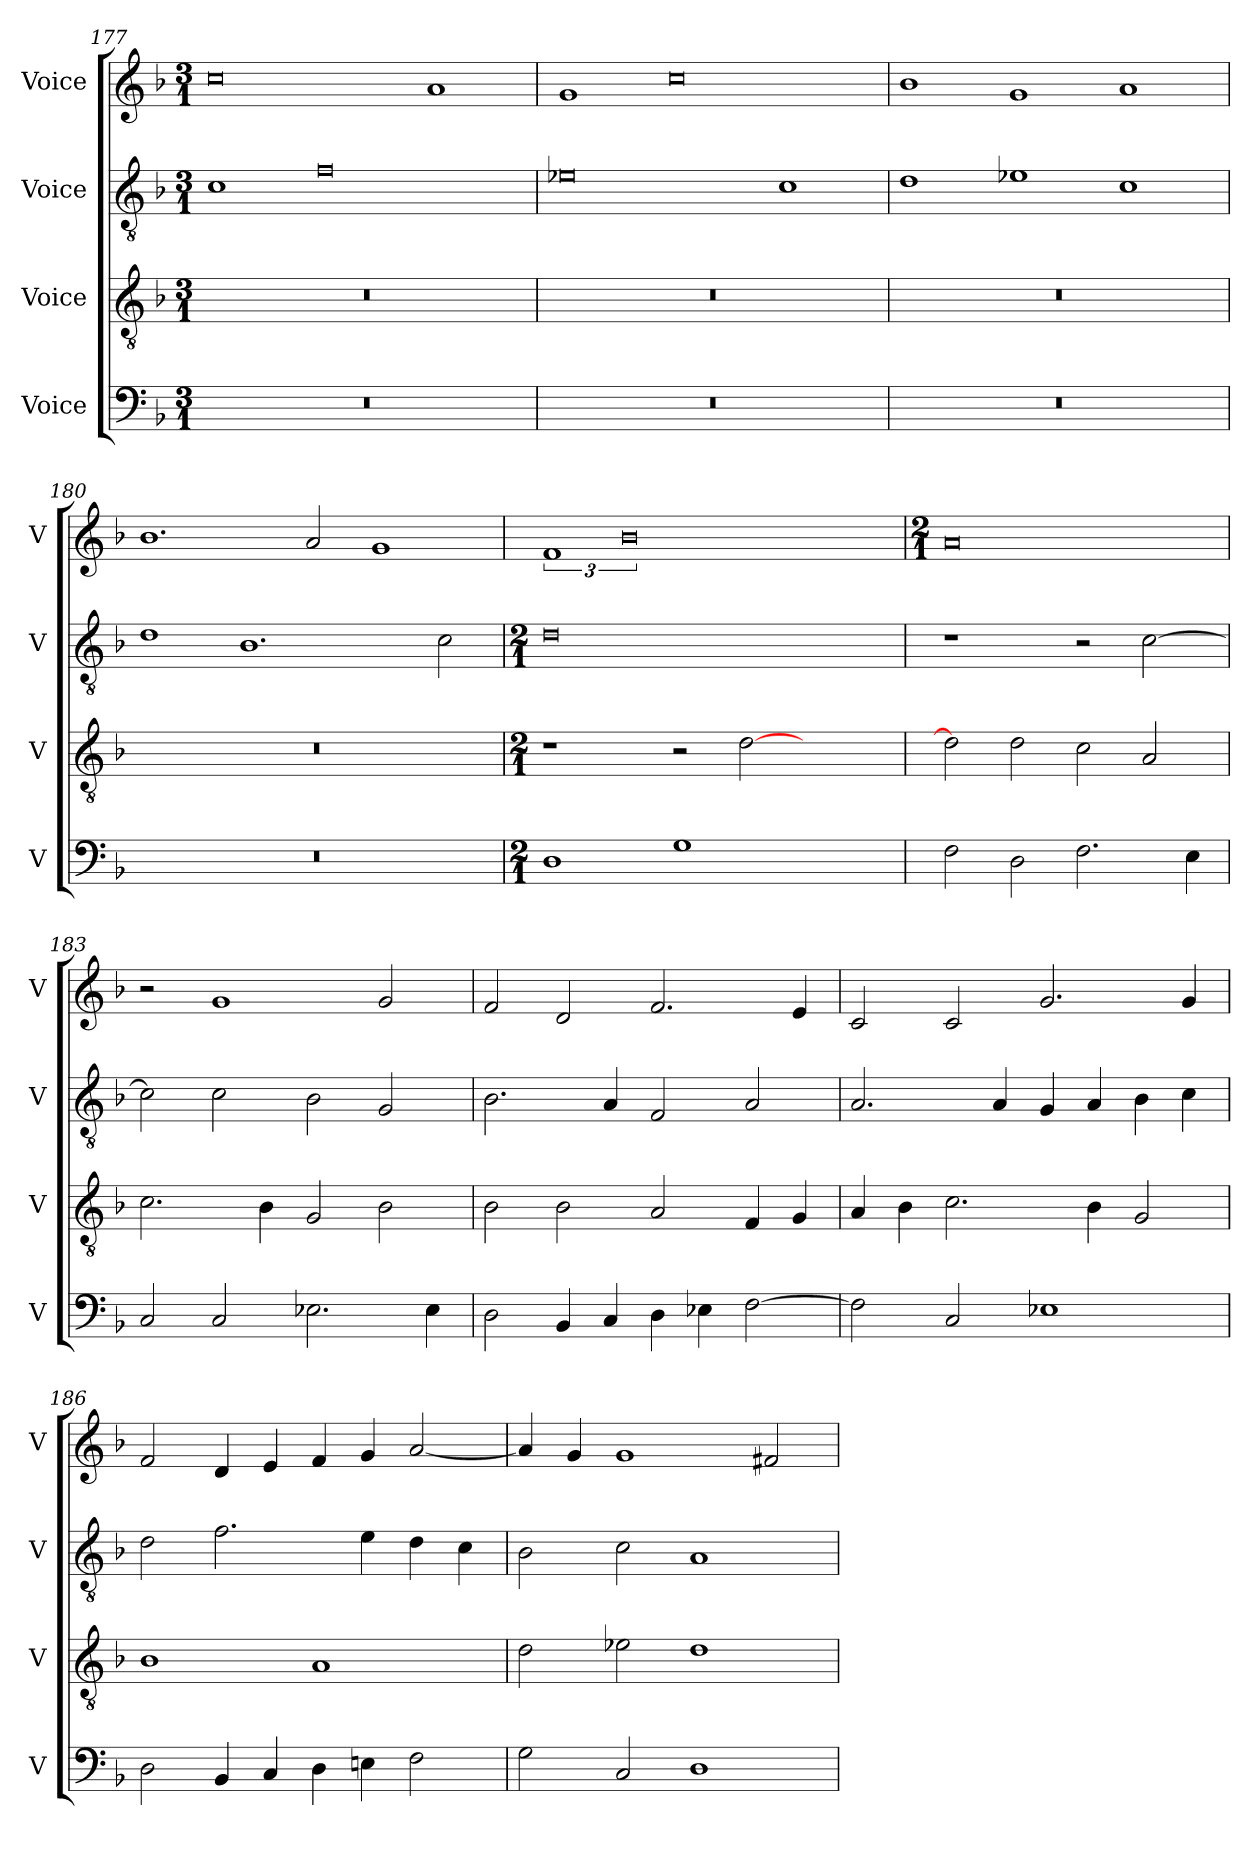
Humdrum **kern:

**kern	**kern	**kern	**kern
*part4	*part3	*part2	*part1
*staff4	*staff3	*staff2	*staff1
*I"Voice	*I"Voice	*I"Voice	*I"Voice
*I'V	*I'V	*I'V	*I'V
*clefF4	*clefGv2	*clefGv2	*clefG2
*k[b-]	*k[b-]	*k[b-]	*k[b-]
*M3/1	*M3/1	*M3/1	*M3/1
=177	=177	=177	=177
0.r	0.r	1c	0cc
.	.	0f	.
.	.	.	1a
=178	=178	=178	=178
0.r	0.r	0e-X	1g
.	.	.	0cc
.	.	1c	.
!!LO:PB:g=z
=179	=179	=179	=179
0.r	0.r	1d	1b-
.	.	1e-X	1g
.	.	1c	1a
=180	=180	=180	=180
0.r	0.r	1d	1.b-
.	.	1.B-	.
.	.	.	2a/
.	.	.	1g
.	.	2c\	.
=181	=181	=181	=181
*M2/1	*M2/1	*M2/1	*
1D	1r	0d	3%2f
.	.	.	3%4b-
1G	2r	.	.
.	[2d\	.	.
1ryy	1ryy	1ryy	1ryy
!!LO:LB:g=z
=182	=182	=182	=182
*	*	*	*M2/1
2F\	2d\]	1r	0a
2D\	2d\	.	.
2.F\	2c\	2r	.
.	2A/	[2c\	.
4E\	.	.	.
=183	=183	=183	=183
2C/	2.c\	2c\]	2r
2C/	.	2c\	1g
.	4B-\	.	.
2.E-X\	2G/	2B-\	.
.	2B-\	2G/	2g/
4E-\	.	.	.
=184	=184	=184	=184
2D\	2B-\	2.B-\	2f/
4BB-/	2B-\	.	2d/
4C/	.	4A/	.
4D\	2A/	2F/	2.f/
4E-X\	.	.	.
[2F\	4F/	2A/	.
.	4G/	.	4e/
!!LO:LB:g=z
=185	=185	=185	=185
2F\]	4A/	2.A/	2c/
.	4B-\	.	.
2C/	2.c\	.	2c/
.	.	4A/	.
1E-X	.	4G/	2.g/
.	4B-\	4A/	.
.	2G/	4B-\	.
.	.	4c\	4g/
=186	=186	=186	=186
2D\	1B-	2d\	2f/
4BB-/	.	2.f\	4d/
4C/	.	.	4e/
4D\	1A	.	4f/
4En\	.	4e\	4g/
2F\	.	4d\	[2a/
.	.	4c\	.
=187	=187	=187	=187
2G\	2d\	2B-\	4a/]
.	.	.	4g/
2C/	2e-X\	2c\	1g
1D	1d	1A	.
.	.	.	2f#X/
=	=	=	=
*-	*-	*-	*-
